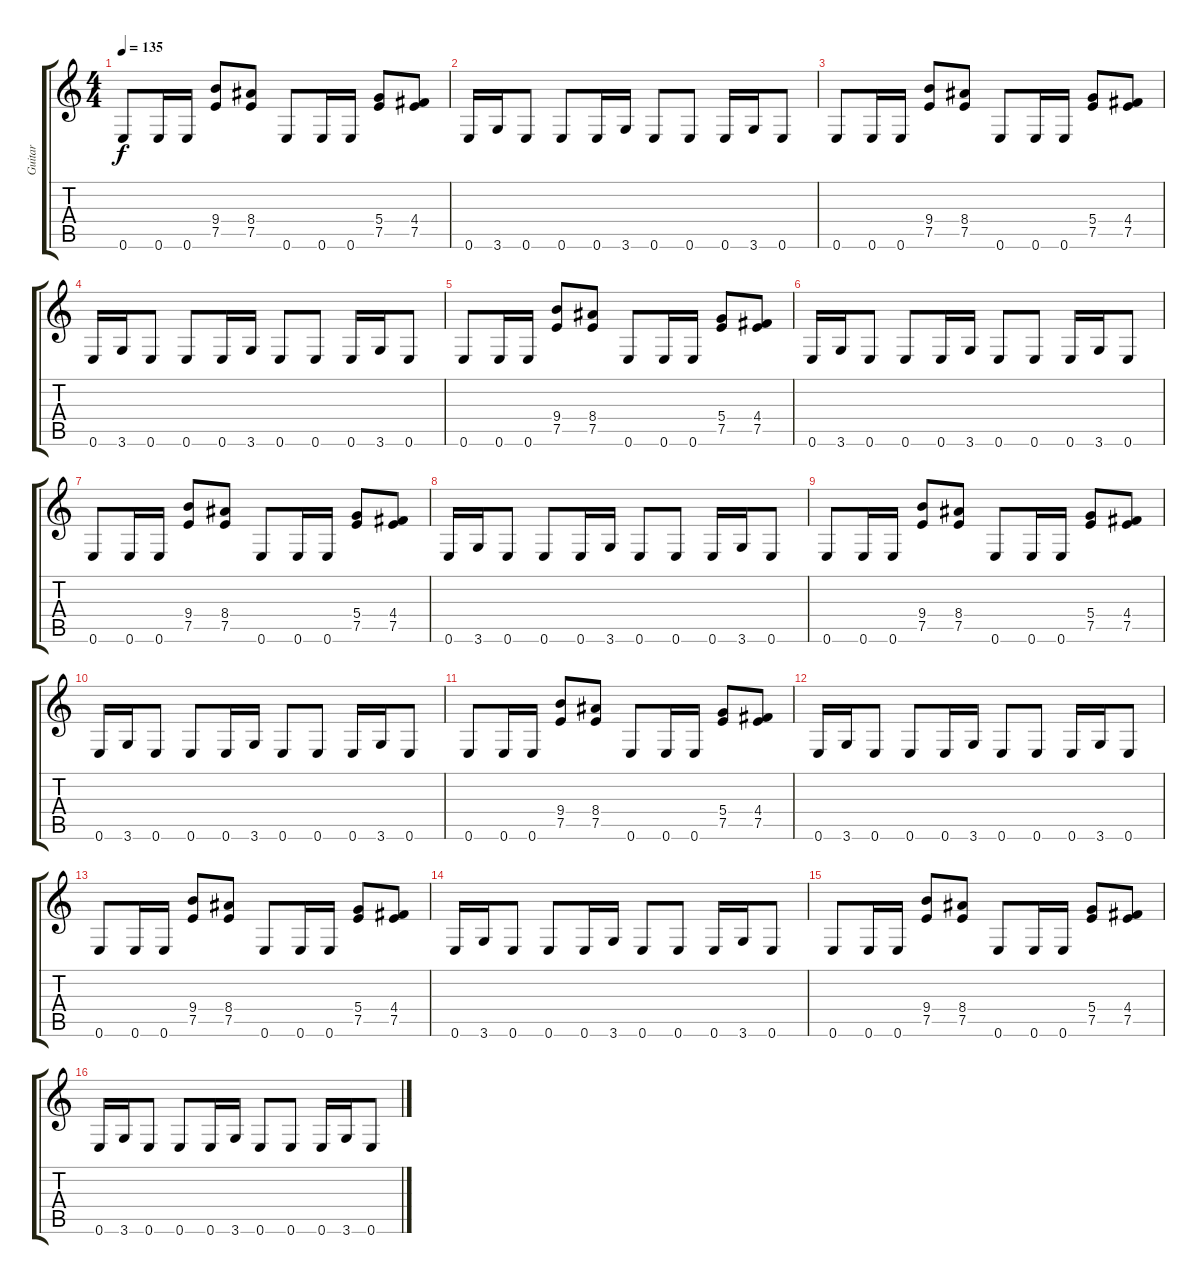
\track ("Guitar" "Guitar") {instrument distortionguitar}
\staff {score tabs}
\tuning (E4 B3 G3 D3 A2 E2) {hide}
\ts (4 4)
\tempo 135
\clef g2
\ks c
0.6.8{dy f} 0.6.16 0.6.16 (9.4 7.5).8 (8.4 7.5).8 0.6.8 0.6.16 0.6.16 (5.4 7.5).8 (4.4 7.5).8 |
0.6.16 3.6.16 0.6.8 0.6.8 0.6.16 3.6.16 0.6.8 0.6.8 0.6.16 3.6.16 0.6.8 |
0.6.8 0.6.16 0.6.16 (9.4 7.5).8 (8.4 7.5).8 0.6.8 0.6.16 0.6.16 (5.4 7.5).8 (4.4 7.5).8 |
0.6.16 3.6.16 0.6.8 0.6.8 0.6.16 3.6.16 0.6.8 0.6.8 0.6.16 3.6.16 0.6.8 |
0.6.8 0.6.16 0.6.16 (9.4 7.5).8 (8.4 7.5).8 0.6.8 0.6.16 0.6.16 (5.4 7.5).8 (4.4 7.5).8 |
0.6.16 3.6.16 0.6.8 0.6.8 0.6.16 3.6.16 0.6.8 0.6.8 0.6.16 3.6.16 0.6.8 |
0.6.8 0.6.16 0.6.16 (9.4 7.5).8 (8.4 7.5).8 0.6.8 0.6.16 0.6.16 (5.4 7.5).8 (4.4 7.5).8 |
0.6.16 3.6.16 0.6.8 0.6.8 0.6.16 3.6.16 0.6.8 0.6.8 0.6.16 3.6.16 0.6.8 |
0.6.8 0.6.16 0.6.16 (9.4 7.5).8 (8.4 7.5).8 0.6.8 0.6.16 0.6.16 (5.4 7.5).8 (4.4 7.5).8 |
0.6.16 3.6.16 0.6.8 0.6.8 0.6.16 3.6.16 0.6.8 0.6.8 0.6.16 3.6.16 0.6.8 |
0.6.8 0.6.16 0.6.16 (9.4 7.5).8 (8.4 7.5).8 0.6.8 0.6.16 0.6.16 (5.4 7.5).8 (4.4 7.5).8 |
0.6.16 3.6.16 0.6.8 0.6.8 0.6.16 3.6.16 0.6.8 0.6.8 0.6.16 3.6.16 0.6.8 |
0.6.8 0.6.16 0.6.16 (9.4 7.5).8 (8.4 7.5).8 0.6.8 0.6.16 0.6.16 (5.4 7.5).8 (4.4 7.5).8 |
0.6.16 3.6.16 0.6.8 0.6.8 0.6.16 3.6.16 0.6.8 0.6.8 0.6.16 3.6.16 0.6.8 |
0.6.8 0.6.16 0.6.16 (9.4 7.5).8 (8.4 7.5).8 0.6.8 0.6.16 0.6.16 (5.4 7.5).8 (4.4 7.5).8 |
0.6.16 3.6.16 0.6.8 0.6.8 0.6.16 3.6.16 0.6.8 0.6.8 0.6.16 3.6.16 0.6.8
